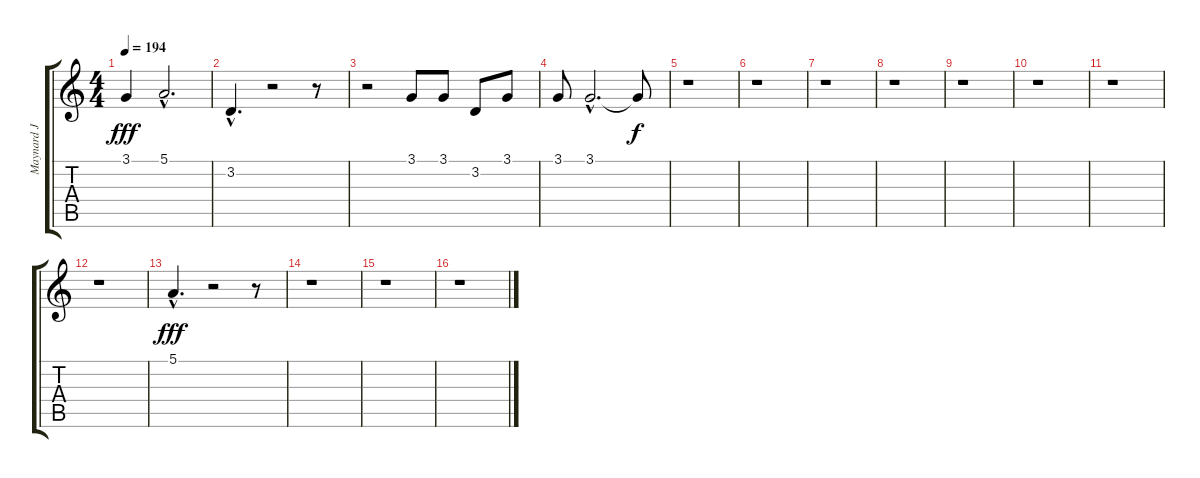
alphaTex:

\track ("Maynard J Keenan" "Maynard J ") {instrument lead2sawtooth}
\staff {score tabs}
\tuning (E4 B3 G3 D3 A2 E2) {hide}
\ts (4 4)
\tempo 194
\clef g2
\ks c
3.1.4{dy fff} 5.1{hac}.2{d} |
3.2{hac}.4{d} r.2 r.8 |
r.2 3.1.8 3.1.8 3.2.8 3.1.8 |
3.1.8 3.1{hac}.2{d} 3.1{t}.8{dy f} |
r.1 |
r.1 |
r.1 |
r.1 |
r.1 |
r.1 |
r.1 |
r.1 |
5.1{hac}.4{d dy fff} r.2 r.8 |
r.1 |
r.1 |
r.1
